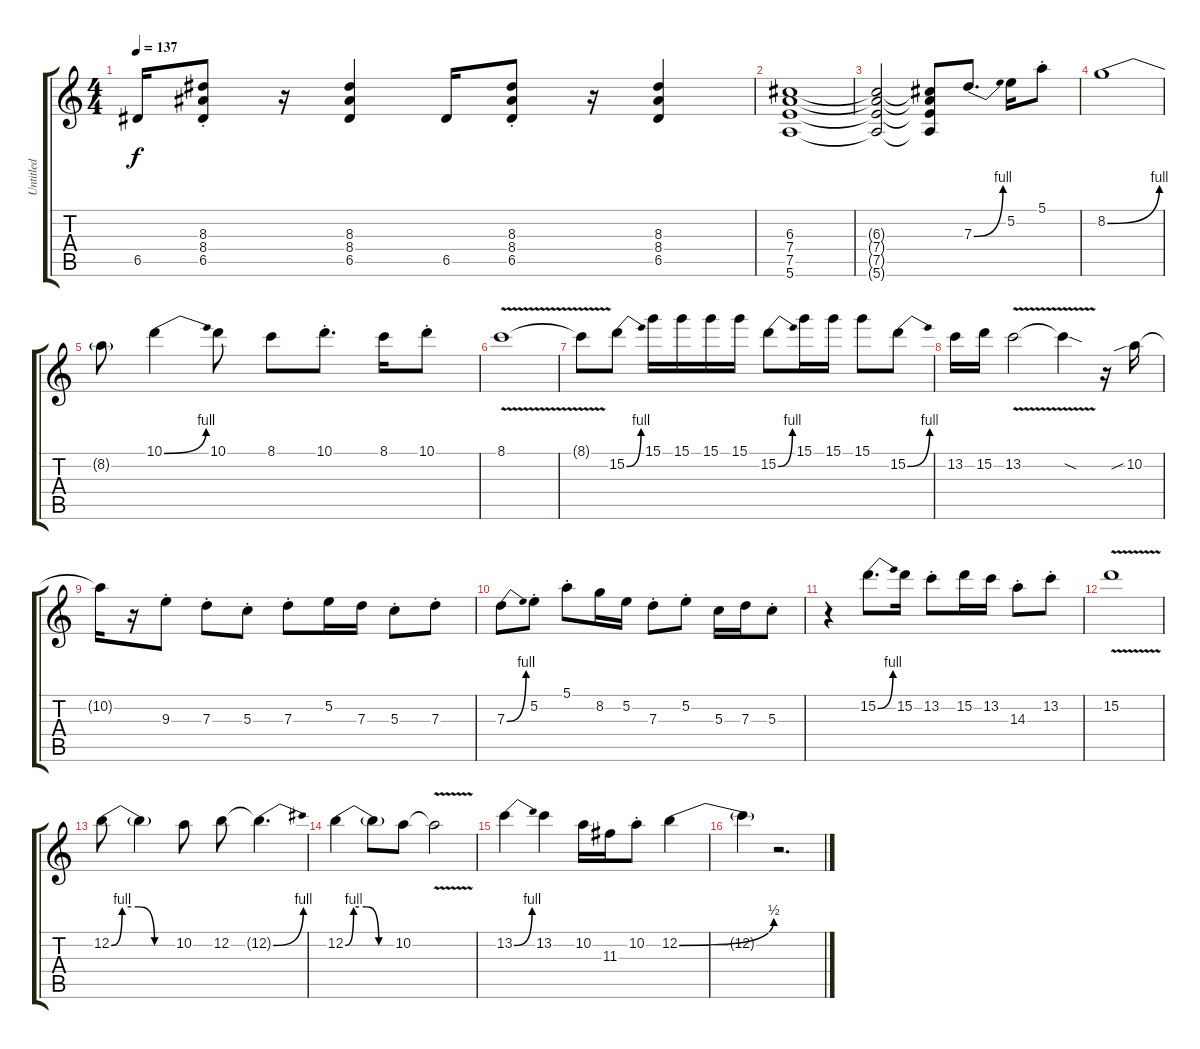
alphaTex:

\track ("Untitled" "Untitled") {instrument overdrivenguitar}
\staff {score tabs}
\tuning (E4 B3 G3 D3 A2 E2) {hide}
\ts (4 4)
\tempo 137
\clef g2
\ks c
6.5.16{dy f} (8.3{st} 8.4{st} 6.5{st}).8 r.16 (8.3 8.4 6.5).4 6.5.16 (8.3{st} 8.4{st} 6.5{st}).8 r.16 (8.3 8.4 6.5).4 |
(6.3 7.4 7.5 5.6).1 |
(6.3{t} 7.4{t} 7.5{t} 5.6{t}).2 (6.3{t} 7.4{t} 7.5{t} 5.6{t}).8 7.3{be (bend 0 0 60 4)}.8{d} 5.2.16 5.1{st}.8 |
8.2{be (bend 0 0 60 4)}.1 |
8.2{t}.8 10.1{be (bend 0 0 60 4)}.4 10.1.8 8.1.8 10.1{st}.8{d} 8.1.16 10.1{st}.8 |
8.1{v}.1 |
8.1{t}.8 15.2{be (bend 0 0 60 4)}.8 15.1.16 15.1.16 15.1.16 15.1.16 15.2{be (bend 0 0 60 4)}.8 15.1.16 15.1.16 15.1.8 15.2{be (bend 0 0 60 4)}.8 |
13.2.16 15.2.16 13.2{v}.2 13.2{sod t}.4 r.16 10.2{sib}.16 |
10.2{t}.16 r.16 9.3{st}.8 7.3{st}.8 5.3{st}.8 7.3{st}.8 5.2.16 7.3.16 5.3{st}.8 7.3{st}.8 |
7.3{be (bend 0 0 60 4)}.8 5.2{st}.8 5.1{st}.8 8.2.16 5.2.16 7.3{st}.8 5.2{st}.8 5.3.16 7.3.16 5.3{st}.8 |
r.4 15.2{be (bend 0 0 60 4)}.8{d} 15.2.16 13.2{st}.8 15.2.16 13.2.16 14.3{st}.8 13.2{st}.8 |
15.2{v}.1 |
12.2{be (custom 0 0 10 4 25 4 40 0 60 0)}.8 12.2{t}.4 10.2.8 12.2.8 12.2{be (bend 0 0 60 4) t}.4{d} |
12.2{be (custom 0 0 10 4 25 4 40 0 60 0)}.4 12.2{t}.8 10.2.8 10.2{v t}.2 |
13.2{be (bend 0 0 60 4)}.4 13.2.4 10.2.16 11.3.16 10.2{st}.8 12.2{be (bend 0 0 60 2)}.4 |
12.2{t}.4 r.2{d}
